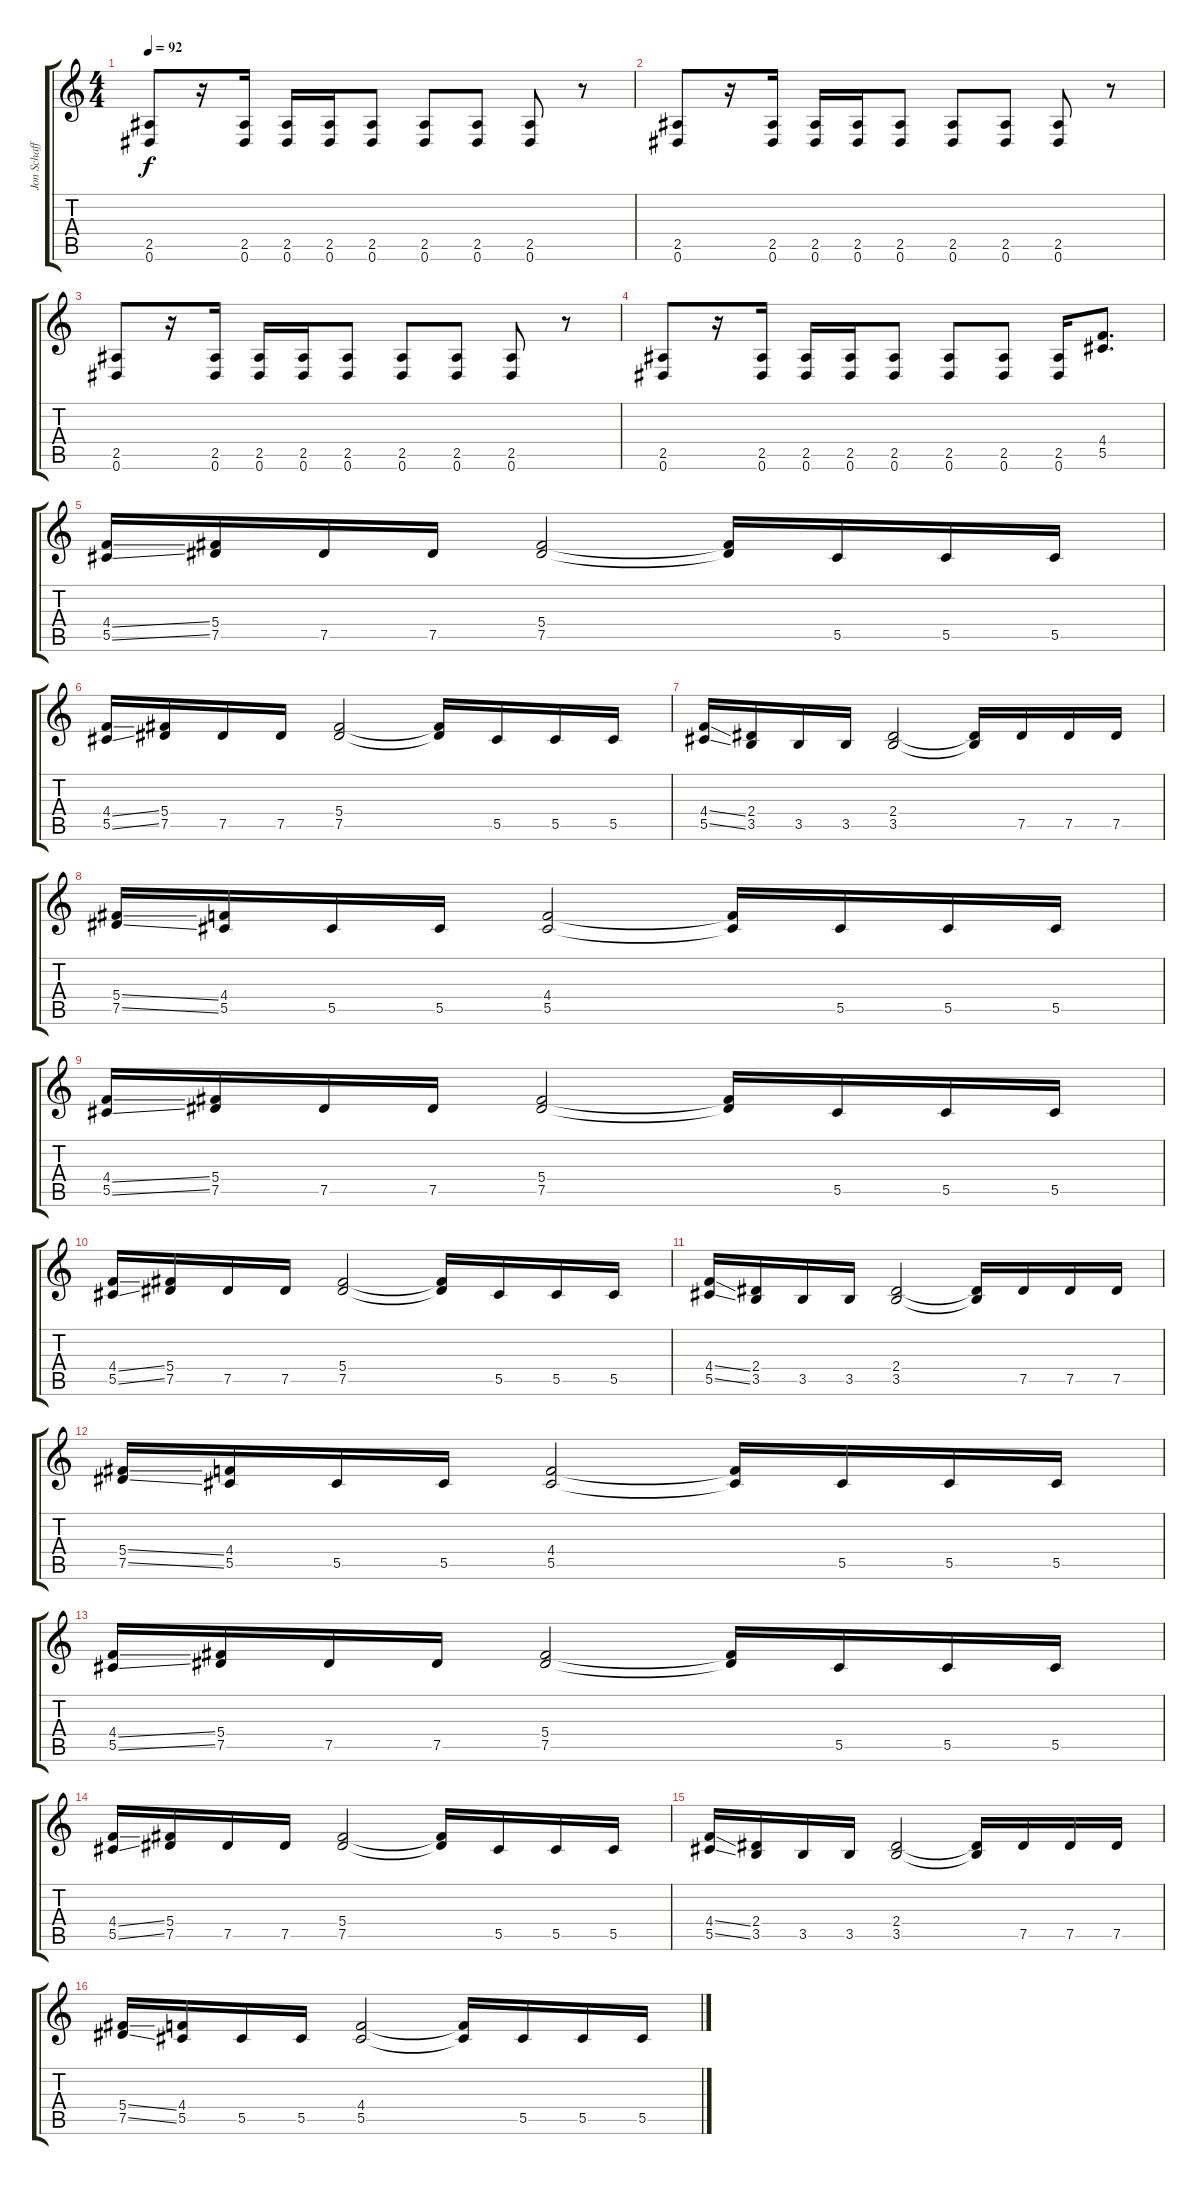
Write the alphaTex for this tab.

\track ("Jon Schaffer" "Jon Schaff") {instrument distortionguitar}
\staff {score tabs}
\tuning (Eb4 Bb3 Gb3 Db3 Ab2 Eb2) {hide}
\ts (4 4)
\tempo 92
\clef g2
\ks c
(2.5 0.6).8{dy f} r.16 (2.5 0.6).16 (2.5 0.6).16 (2.5 0.6).16 (2.5 0.6).8 (2.5 0.6).8 (2.5 0.6).8 (2.5 0.6).8 r.8 |
(2.5 0.6).8 r.16 (2.5 0.6).16 (2.5 0.6).16 (2.5 0.6).16 (2.5 0.6).8 (2.5 0.6).8 (2.5 0.6).8 (2.5 0.6).8 r.8 |
(2.5 0.6).8 r.16 (2.5 0.6).16 (2.5 0.6).16 (2.5 0.6).16 (2.5 0.6).8 (2.5 0.6).8 (2.5 0.6).8 (2.5 0.6).8 r.8 |
(2.5 0.6).8 r.16 (2.5 0.6).16 (2.5 0.6).16 (2.5 0.6).16 (2.5 0.6).8 (2.5 0.6).8 (2.5 0.6).8 (2.5 0.6).16 (4.4 5.5).8{d} |
(4.4{ss} 5.5{ss}).16 (5.4 7.5).16 7.5.16 7.5.16 (5.4 7.5).2 (5.4{t} 7.5{t}).16 5.5.16 5.5.16 5.5.16 |
(4.4{ss} 5.5{ss}).16 (5.4 7.5).16 7.5.16 7.5.16 (5.4 7.5).2 (5.4{t} 7.5{t}).16 5.5.16 5.5.16 5.5.16 |
(4.4{ss} 5.5{ss}).16 (2.4 3.5).16 3.5.16 3.5.16 (2.4 3.5).2 (2.4{t} 3.5{t}).16 7.5.16 7.5.16 7.5.16 |
(5.4{ss} 7.5{ss}).16 (4.4 5.5).16 5.5.16 5.5.16 (4.4 5.5).2 (4.4{t} 5.5{t}).16 5.5.16 5.5.16 5.5.16 |
(4.4{ss} 5.5{ss}).16 (5.4 7.5).16 7.5.16 7.5.16 (5.4 7.5).2 (5.4{t} 7.5{t}).16 5.5.16 5.5.16 5.5.16 |
(4.4{ss} 5.5{ss}).16 (5.4 7.5).16 7.5.16 7.5.16 (5.4 7.5).2 (5.4{t} 7.5{t}).16 5.5.16 5.5.16 5.5.16 |
(4.4{ss} 5.5{ss}).16 (2.4 3.5).16 3.5.16 3.5.16 (2.4 3.5).2 (2.4{t} 3.5{t}).16 7.5.16 7.5.16 7.5.16 |
(5.4{ss} 7.5{ss}).16 (4.4 5.5).16 5.5.16 5.5.16 (4.4 5.5).2 (4.4{t} 5.5{t}).16 5.5.16 5.5.16 5.5.16 |
(4.4{ss} 5.5{ss}).16 (5.4 7.5).16 7.5.16 7.5.16 (5.4 7.5).2 (5.4{t} 7.5{t}).16 5.5.16 5.5.16 5.5.16 |
(4.4{ss} 5.5{ss}).16 (5.4 7.5).16 7.5.16 7.5.16 (5.4 7.5).2 (5.4{t} 7.5{t}).16 5.5.16 5.5.16 5.5.16 |
(4.4{ss} 5.5{ss}).16 (2.4 3.5).16 3.5.16 3.5.16 (2.4 3.5).2 (2.4{t} 3.5{t}).16 7.5.16 7.5.16 7.5.16 |
(5.4{ss} 7.5{ss}).16 (4.4 5.5).16 5.5.16 5.5.16 (4.4 5.5).2 (4.4{t} 5.5{t}).16 5.5.16 5.5.16 5.5.16
